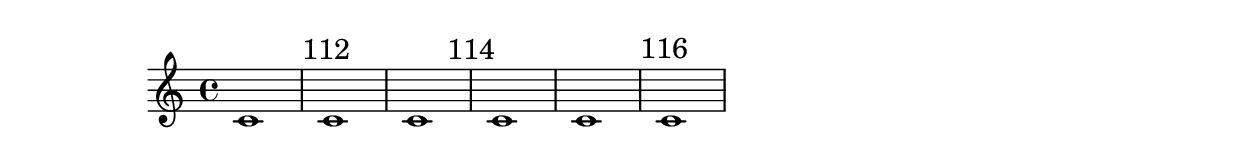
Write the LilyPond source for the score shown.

%% Do not edit this file; it is automatically
%% generated from LSR http://lsr.dsi.unimi.it
%% This file is in the public domain.
\version "2.13.16"

\header {
  lsrtags = "rhythms"

%% Translation of GIT committish: d2119a9e5e951c6ae850322f41444ac98d1ed492
  texidoces = "

Los números de compás se alinean de forma predeterminada por la
derecha con su objeto padre. Éste es por lo general el borde
izquierdo de una línea o, si los números se imprimen dentro de la
línea, el lado izquierdo de una línea divisoria.  Los números
también se pueden situar directamente sobre la barra de compás o
alineados por la izquierda con ella.

"

  doctitlees = "Alineación de los números de compás"

%% Translation of GIT committish: 0a868be38a775ecb1ef935b079000cebbc64de40
  texidocde = "
Taktnummern sind standardmäßig links an ihrem Ursprungsobjet
ausgerichtet.  Das ist normalerweise die linke Ecke einer Linie oder,
wenn die Nummern innerhalb einer Zeile gesetzt werden, auf der
linken Seite eines Taktstrichs.  Die Nummern können auch
direkt über dem Taktstrich positioniert werden oder rechts vom
Taktstrich gesetzt werden.

"
  doctitlede = "Taktnummern ausrichten"


%% Translation of GIT committish: 374d57cf9b68ddf32a95409ce08ba75816900f6b
  texidocfr = "
Les numéros de mesure s'alignent en principe sur la droite de l'objet
dont ils dépendent.  C'est normalement le coin gauche de la portée ou,
en cours de ligne, à gauche de la barre.  Vous pouvez toutefois les
centrer par rapport à la barre ou les afficher à droite de la barre.

"
  doctitlefr = "Alignement des numéros de mesure"

  texidoc = "
Bar numbers by default are right-aligned to their parent object. This
is usually the left edge of a line or, if numbers are printed within a
line, the left hand side of a bar line.  The numbers may also be
positioned directly over the bar line or left-aligned to the bar line.

"
  doctitle = "Aligning bar numbers"
} % begin verbatim

\relative c' {
  \set Score.currentBarNumber = #111
  \override Score.BarNumber #'break-visibility = #all-visible
  % Increase the size of the bar number by 2
  \override Score.BarNumber #'font-size = #2
  % Print a bar number every second measure
  \set Score.barNumberVisibility = #(every-nth-bar-number-visible 2)
  c1 | c1
  % Center-align bar numbers
  \override Score.BarNumber #'self-alignment-X = #CENTER
  c1 | c1
  % Left-align bar numbers
  \override Score.BarNumber #'self-alignment-X = #LEFT
  c1 | c1
}

